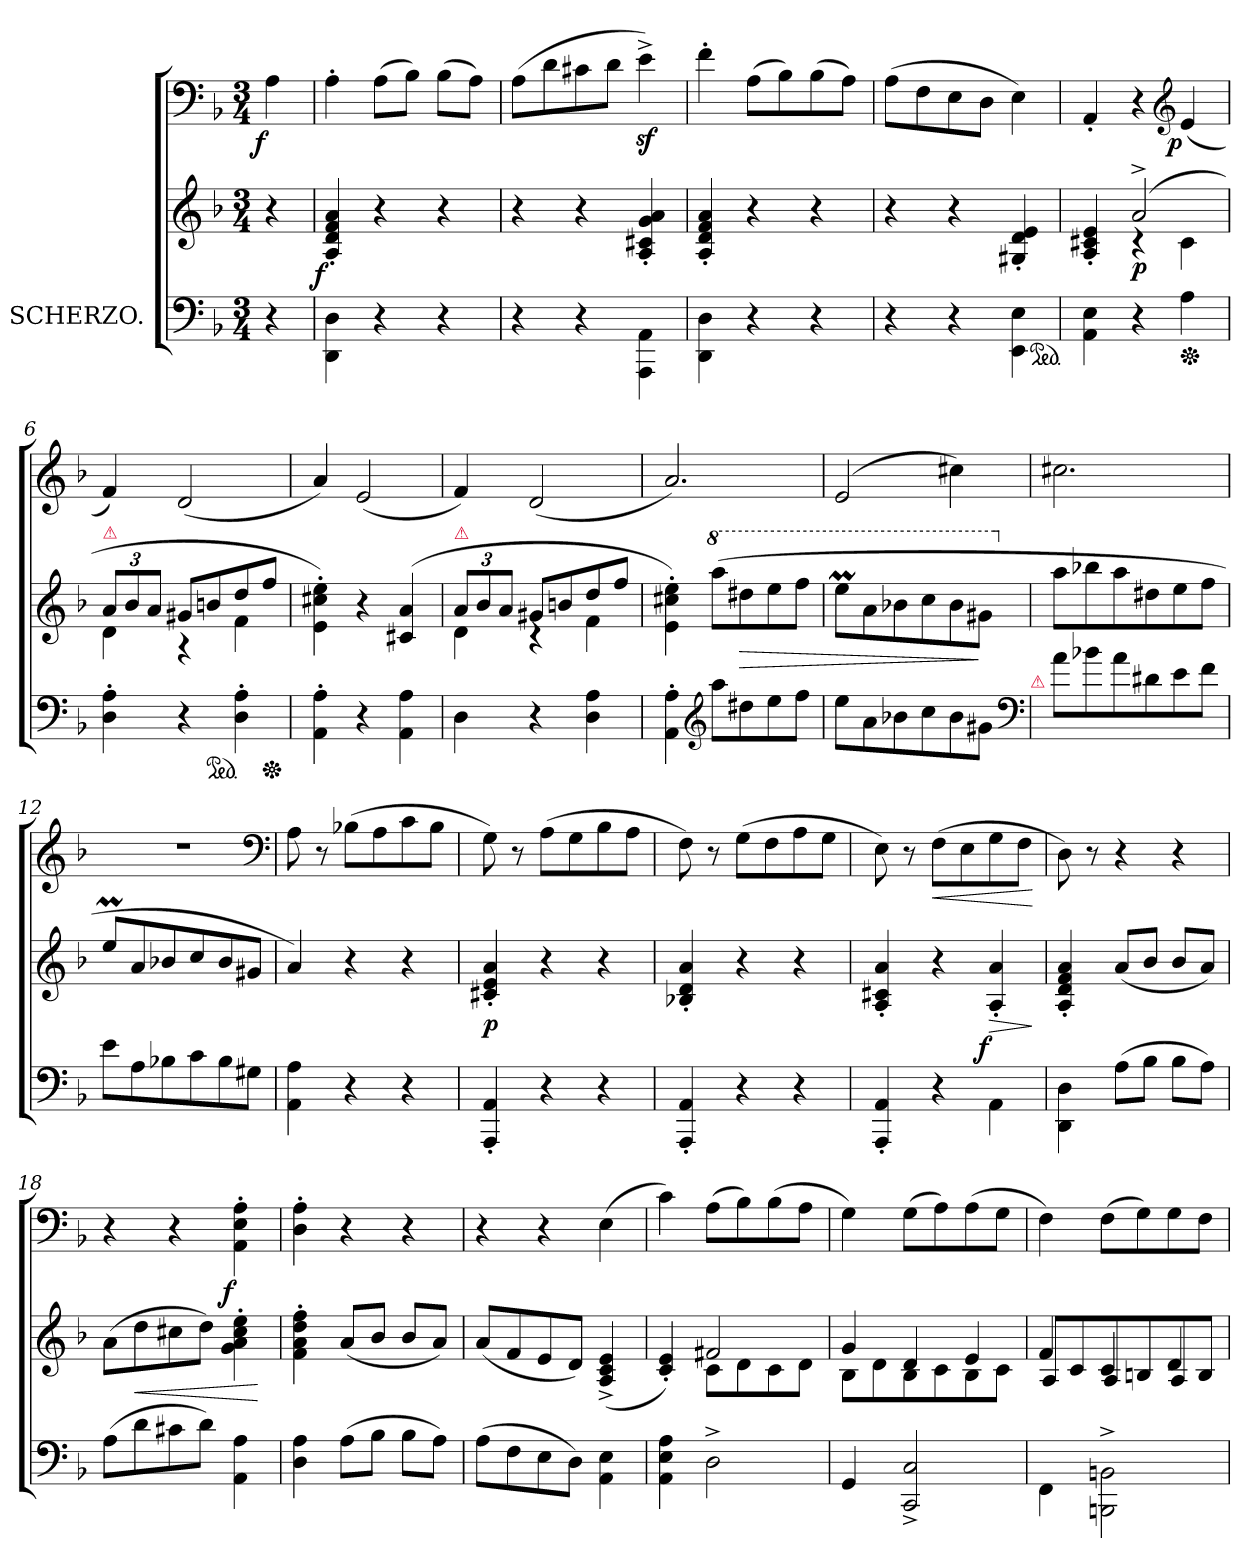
**kern	**kern	**dynam	**kern	**dynam
*part2	*part2	*part2	*part1	*part1
*staff3	*staff2	*staff2/3	*staff1	*staff1
*I"SCHERZO.	*	*	*	*
*clefF4	*clefG2	*	*clefF4	*
*k[b-]	*k[b-]	*	*k[b-]	*
*M3/4	*M3/4	*	*M3/4	*
=	=	=	=	=
!	!	!	!	!LO:DY:rj
4r	4r	.	4A!	f
=1	=1	=1	=1	=1
!	!	!LO:DY:rj	!	!
4DD\ 4D\	4A'>/ 4d'>/ 4f'>/ 4a'>/	f	4A'>!	.
4r	4r	.	(>8A!\L	.
.	.	.	8B-!J)	.
4r	4r	.	(>8B-!\L	.
.	.	.	8A!J)	.
=2	=2	=2	=2	=2
4r	4r	.	(>8A!\L	.
.	.	.	8d!	.
4r	4r	.	8c#X!	.
.	.	.	8d!J	.
4AAA\ 4AA\	4A'>/ 4c#X'>/ 4g'>/ 4a'>/	.	4ez^>!)	.
=3	=3	=3	=3	=3
4DD\ 4D\	4A'>/ 4d'>/ 4f'>/ 4a'>/	.	4f'>!	.
4r	4r	.	(>8A!\L	.
.	.	.	8B-!)	.
4r	4r	.	(>8B-!\	.
.	.	.	8A!J)	.
=4	=4	=4	=4	=4
4r	4r	.	(>8A!\L	.
.	.	.	8F!	.
4r	4r	.	8E!	.
.	.	.	8D!J	.
4EE\ 4E\	4G#X'> 4d'> 4e'>	.	4E!)	.
*ped	*	*	*	*
=5	=5	=5	=5	=5
*	*^	*	*	*
4AA\ 4E\	4ryy	4A'>/ 4c#X'>/ 4e'>/	.	4AA'<!	.
4r	(>2a^>	4rc	p	4r	.
*	*	*	*	*clefG2	*
!	!	!	!	!	!LO:DY:rj
*Xped	*	*	*	*	*
4A	.	4c#	.	(<4e!	p
=6	=6	=6	=6	=6	=6
!	!LO:TX:a:color=crimson:t=⚠	!	!	!	!
4D'> 4A'>	12aL	4d	.	4f!)	.
.	12b-	.	.	.	.
.	12aJ	.	.	.	.
4r	8g#XL	4rA	.	(<2d!	.
*ped	*	*	*	*	*
.	8bn	.	.	.	.
4D'> 4A'>	8dd	4f	.	.	.
*Xped	*	*	*	*	*
.	8ffJ	.	.	.	.
*	*v	*v	*	*	*
=7	=7	=7	=7	=7
4AA'> 4A'>	4e'>\ 4cc#X'>\ 4ee'>\)	.	4a!)	.
4r	4r	.	(<2e!	.
4AA 4A	(>4c#X 4a	.	.	.
=8	=8	=8	=8	=8
*	*^	*	*	*
!	!LO:TX:a:color=crimson:t=⚠	!	!	!	!
4D\	12aL	4d	.	4f!)	.
.	12b-	.	.	.	.
.	12aJ	.	.	.	.
4r	8g#XL	4rc	.	(<2d!	.
.	8bn	.	.	.	.
4D\ 4A\	8dd	4f	.	.	.
.	8ffJ	.	.	.	.
*	*v	*v	*	*	*
=9	=9	=9	=9	=9
4AA'> 4A'>	4e'>\ 4cc#X'>\ 4ee'>\)	.	2.a!)	.
*clefG2	*	*	*	*
*	*8va	*	*	*
8aaL	(>8aaaL	.	.	.
!	!	!LO:HP:b	!	!
8dd#X	8ddd#X	>	.	.
8ee	8eee	.	.	.
8ffJ	8fffJ	.	.	.
=10	=10	=10	=10	=10
8eeL	8eeemL	.	(<2e!	.
8a	8aa	.	.	.
8b-X	8bb-X	.	.	.
8cc	8ccc	.	.	.
8b-	8bb-	.	4cc#X!)	.
8g#XJ	8gg#XJ	]	.	.
*clefF4	*	*	*	*
!LO:TX:a:color=crimson:t=⚠	!	!	!	!
=11	=11	=11	=11	=11
*	*X8va	*	*	*
8aL	8aaL	.	2.cc#X!	.
8b-X	8bb-X	.	.	.
8a	8aa	.	.	.
8d#X	8dd#X	.	.	.
8e	8ee	.	.	.
8fJ	8ffJ	.	.	.
=12	=12	=12	=12	=12
8e\L	8eem/L	.	2.rdd	.
8A	8a	.	.	.
8B-X	8b-X	.	.	.
8c	8cc	.	.	.
8B-	8b-	.	.	.
8G#XJ	8g#XJ	.	.	.
*	*	*	*clefF4	*
=13	=13	=13	=13	=13
4AA 4A	4a)	.	8A!	.
.	.	.	8r	.
4r	4r	.	(>8B-X!\L	.
.	.	.	8A!	.
4r	4r	.	8c!	.
.	.	.	8B-!J	.
=14	=14	=14	=14	=14
4AAA'< 4AA'<	4c#X'< 4e'< 4a'<	p	8G!)	.
.	.	.	8r	.
4r	4r	.	(>8A!\L	.
.	.	.	8G!	.
4r	4r	.	8B-!	.
.	.	.	8A!J	.
=15	=15	=15	=15	=15
4AAA'< 4AA'<	4B-X'< 4d'< 4a'<	.	8F!\)	.
.	.	.	8r	.
4r	4r	.	(>8G!\L	.
.	.	.	8F!	.
4r	4r	.	8A!	.
.	.	.	8G!J	.
=16	=16	=16	=16	=16
4AAA'< 4AA'<	4A'< 4c#X'< 4a'<	.	8E!)	.
.	.	.	8r	.
!	!	!	!	!LO:HP:b
4r	4r	.	(>8F!\L	<
.	.	.	8E!	.
!	!	!LO:HP:b	!	!
!	!	!LO:DY:n=1:rj	!	!
4AA\	4A'>/ 4a'>/	> f	8G!	.
.	.	.	8F!J	.
.	.	]	.	[
=17	=17	=17	=17	=17
4DD\ 4D\	4A'>/ 4d'>/ 4f'>/ 4a'>/	.	8D!)	.
.	.	.	8r	.
(>8AL	(<8aL	.	4r	.
8B-J	8b-J	.	.	.
8B-L	8b-L	.	4r	.
8AJ)	8aJ)	.	.	.
=18	=18	=18	=18	=18
(>8AL	(>8aL	.	4r	.
!	!	!LO:HP:b	!	!
8d	8dd	<	.	.
8c#X	8cc#X	.	4r	.
8dJ)	8ddJ)	.	.	.
!	!	!	!	!LO:DY:rj
4AA 4A	4g'> 4a'> 4cc#'> 4ee'>	.	4AA!'> 4E!'> 4A!'>	f
.	.	[	.	.
=19	=19	=19	=19	=19
4D 4A	4f'> 4a'> 4dd'> 4ff'>	.	4D!'> 4A!'>	.
(>8AL	(<8aL	.	4r	.
8B-J	8b-J	.	.	.
8B-L	8b-L	.	4r	.
8AJ)	8aJ)	.	.	.
=20	=20	=20	=20	=20
(>8AL	(<8aL	.	4r	.
8F	8f	.	.	.
8E	8e	.	4r	.
8DJ)	8dJ)	.	.	.
4AA\ 4E\	(>4A^</ 4c^</ 4e^</	.	(>4E!	.
=21	=21	=21	=21	=21
*	*^	*	*	*
4AA 4E 4A	4c'< 4e'<)	4rFyy	.	4c!)	.
2D^<	2f#X	8cL	.	(>8A!\L	.
.	.	8d	.	8B-!)	.
.	.	8c	.	(>8B-!	.
.	.	8dJ	.	8A!J	.
=22	=22	=22	=22	=22	=22
4GG	4g	8B-L	.	4G!)	.
.	.	8d	.	.	.
2CC^< 2C^<	4d	8B-	.	(>8G!\L	.
.	.	8c	.	8A!)	.
.	4e	8B-	.	(>8A!	.
.	.	8cJ	.	8G!J	.
=23	=23	=23	=23	=23	=23
4FF\	4f	8A/L	.	4F!)	.
.	.	8c/	.	.	.
2BBBn^<\ 2BBn^<\	4c	8A/	.	(>8F!\L	.
.	.	8Bn/	.	8G!)	.
.	4d	8A/	.	8G!	.
.	.	8B/J	.	8F!J	.
*	*v	*v	*	*	*
=	=	=	=	=
*-	*-	*-	*-	*-
